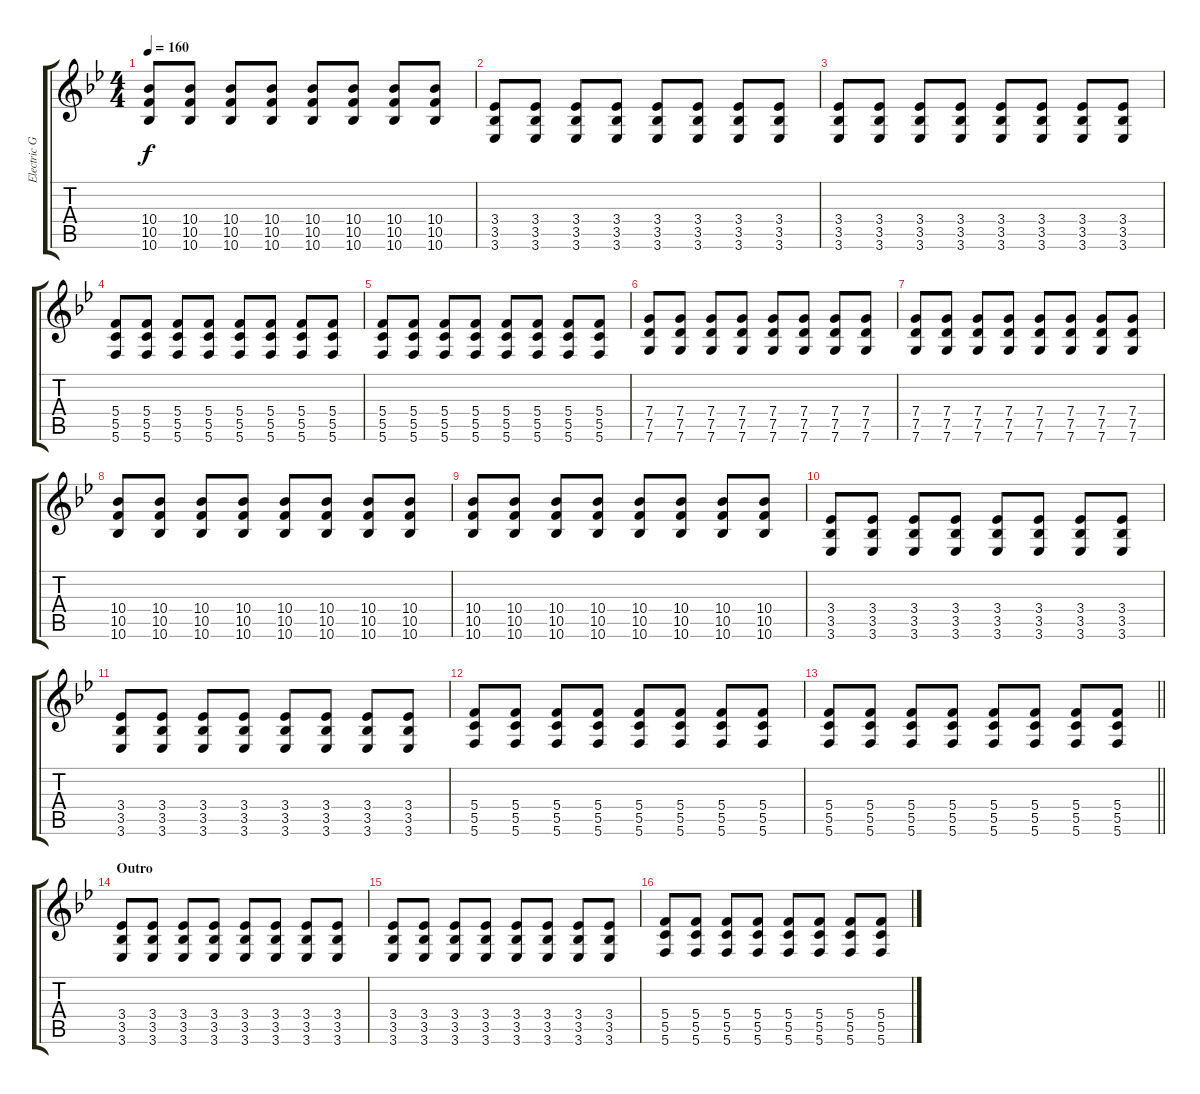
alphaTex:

\track ("Electric Guitar 1" "Electric G") {instrument distortionguitar}
\staff {score tabs}
\tuning (D4 A3 F3 C3 G2 C2) {hide}
\ts (4 4)
\tempo 160
\clef g2
\ks gminor
(10.4 10.5 10.6).8{dy f} (10.4 10.5 10.6).8 (10.4 10.5 10.6).8 (10.4 10.5 10.6).8 (10.4 10.5 10.6).8 (10.4 10.5 10.6).8 (10.4 10.5 10.6).8 (10.4 10.5 10.6).8 |
(3.4 3.5 3.6).8 (3.4 3.5 3.6).8 (3.4 3.5 3.6).8 (3.4 3.5 3.6).8 (3.4 3.5 3.6).8 (3.4 3.5 3.6).8 (3.4 3.5 3.6).8 (3.4 3.5 3.6).8 |
(3.4 3.5 3.6).8 (3.4 3.5 3.6).8 (3.4 3.5 3.6).8 (3.4 3.5 3.6).8 (3.4 3.5 3.6).8 (3.4 3.5 3.6).8 (3.4 3.5 3.6).8 (3.4 3.5 3.6).8 |
(5.4 5.5 5.6).8 (5.4 5.5 5.6).8 (5.4 5.5 5.6).8 (5.4 5.5 5.6).8 (5.4 5.5 5.6).8 (5.4 5.5 5.6).8 (5.4 5.5 5.6).8 (5.4 5.5 5.6).8 |
(5.4 5.5 5.6).8 (5.4 5.5 5.6).8 (5.4 5.5 5.6).8 (5.4 5.5 5.6).8 (5.4 5.5 5.6).8 (5.4 5.5 5.6).8 (5.4 5.5 5.6).8 (5.4 5.5 5.6).8 |
(7.4 7.5 7.6).8 (7.4 7.5 7.6).8 (7.4 7.5 7.6).8 (7.4 7.5 7.6).8 (7.4 7.5 7.6).8 (7.4 7.5 7.6).8 (7.4 7.5 7.6).8 (7.4 7.5 7.6).8 |
(7.4 7.5 7.6).8 (7.4 7.5 7.6).8 (7.4 7.5 7.6).8 (7.4 7.5 7.6).8 (7.4 7.5 7.6).8 (7.4 7.5 7.6).8 (7.4 7.5 7.6).8 (7.4 7.5 7.6).8 |
(10.4 10.5 10.6).8 (10.4 10.5 10.6).8 (10.4 10.5 10.6).8 (10.4 10.5 10.6).8 (10.4 10.5 10.6).8 (10.4 10.5 10.6).8 (10.4 10.5 10.6).8 (10.4 10.5 10.6).8 |
(10.4 10.5 10.6).8 (10.4 10.5 10.6).8 (10.4 10.5 10.6).8 (10.4 10.5 10.6).8 (10.4 10.5 10.6).8 (10.4 10.5 10.6).8 (10.4 10.5 10.6).8 (10.4 10.5 10.6).8 |
(3.4 3.5 3.6).8 (3.4 3.5 3.6).8 (3.4 3.5 3.6).8 (3.4 3.5 3.6).8 (3.4 3.5 3.6).8 (3.4 3.5 3.6).8 (3.4 3.5 3.6).8 (3.4 3.5 3.6).8 |
(3.4 3.5 3.6).8 (3.4 3.5 3.6).8 (3.4 3.5 3.6).8 (3.4 3.5 3.6).8 (3.4 3.5 3.6).8 (3.4 3.5 3.6).8 (3.4 3.5 3.6).8 (3.4 3.5 3.6).8 |
(5.4 5.5 5.6).8 (5.4 5.5 5.6).8 (5.4 5.5 5.6).8 (5.4 5.5 5.6).8 (5.4 5.5 5.6).8 (5.4 5.5 5.6).8 (5.4 5.5 5.6).8 (5.4 5.5 5.6).8 |
\barLineRight lightlight
(5.4 5.5 5.6).8 (5.4 5.5 5.6).8 (5.4 5.5 5.6).8 (5.4 5.5 5.6).8 (5.4 5.5 5.6).8 (5.4 5.5 5.6).8 (5.4 5.5 5.6).8 (5.4 5.5 5.6).8 |
\section ("" "Outro")
(3.4 3.5 3.6).8 (3.4 3.5 3.6).8 (3.4 3.5 3.6).8 (3.4 3.5 3.6).8 (3.4 3.5 3.6).8 (3.4 3.5 3.6).8 (3.4 3.5 3.6).8 (3.4 3.5 3.6).8 |
(3.4 3.5 3.6).8 (3.4 3.5 3.6).8 (3.4 3.5 3.6).8 (3.4 3.5 3.6).8 (3.4 3.5 3.6).8 (3.4 3.5 3.6).8 (3.4 3.5 3.6).8 (3.4 3.5 3.6).8 |
(5.4 5.5 5.6).8 (5.4 5.5 5.6).8 (5.4 5.5 5.6).8 (5.4 5.5 5.6).8 (5.4 5.5 5.6).8 (5.4 5.5 5.6).8 (5.4 5.5 5.6).8 (5.4 5.5 5.6).8
